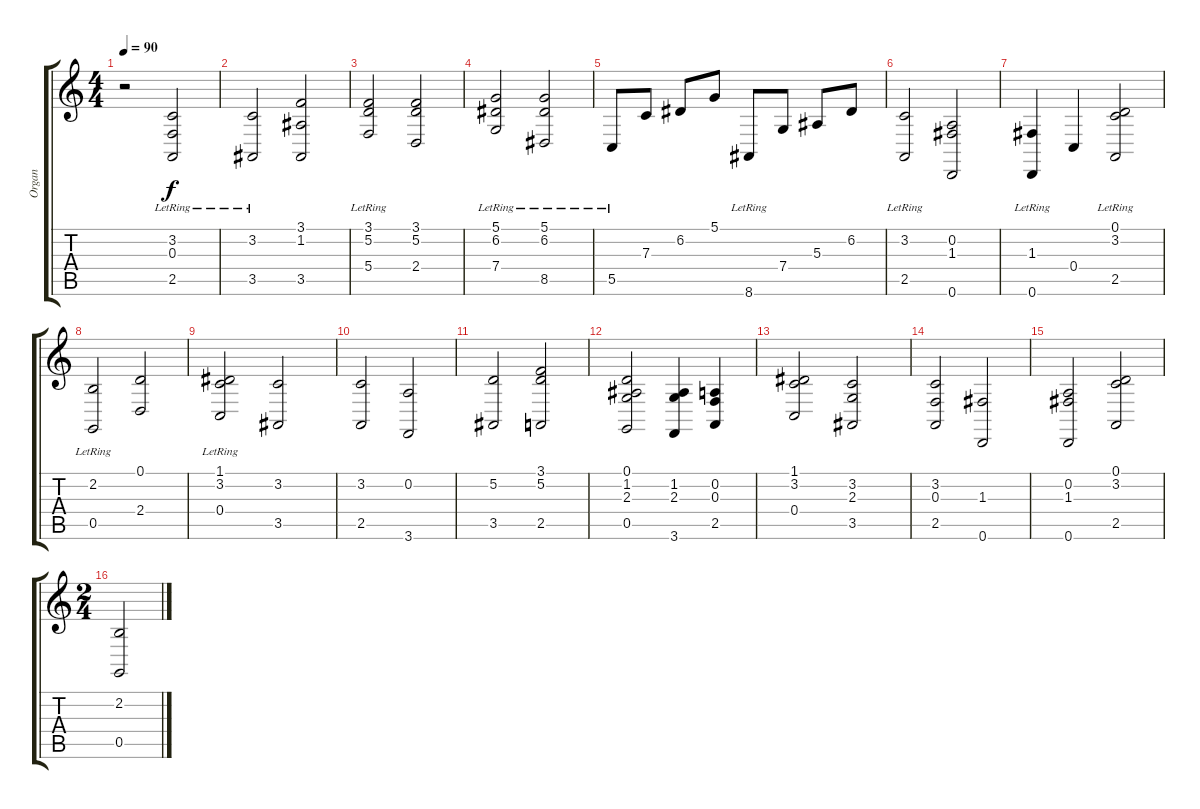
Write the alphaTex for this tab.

\track ("Organ" "Organ") {instrument churchorgan}
\staff {score tabs}
\tuning (D4 A3 F3 C3 G2 D2) {hide}
\ts (4 4)
\tempo 90
\clef g2
\ks c
r.2{dy f} (3.2 0.3 2.5{lr}).2 |
(3.2 3.5{lr}).2 (3.1 1.2 3.5).2 |
(3.1 5.2 5.4{lr}).2 (3.1 5.2 2.4).2 |
(5.1 6.2 7.4{lr}).2 (5.1 6.2 8.5{lr}).2 |
5.5{lr}.8 7.3.8 6.2.8 5.1.8 8.6{lr}.8 7.4.8 5.3.8 6.2.8 |
(3.2 2.5{lr}).2 (0.2 1.3 0.6).2 |
(1.3 0.6{lr}).4 0.4.4 (0.1 3.2 2.5{lr}).2 |
(2.2 0.5{lr}).2 (0.1 2.4).2 |
(1.1 3.2 0.4{lr}).2 (3.2 3.5).2 |
(3.2 2.5).2 (0.2 3.6).2 |
(5.2 3.5).2 (3.1 5.2 2.5).2 |
(0.1 1.2 2.3 0.5).2 (1.2 2.3 3.6).4 (0.2 0.3 2.5).4 |
(1.1 3.2 0.4).2 (3.2 2.3 3.5).2 |
(3.2 0.3 2.5).2 (1.3 0.6).2 |
(0.2 1.3 0.6).2 (0.1 3.2 2.5).2 |
\ts (2 4)
(2.2 0.5).2
